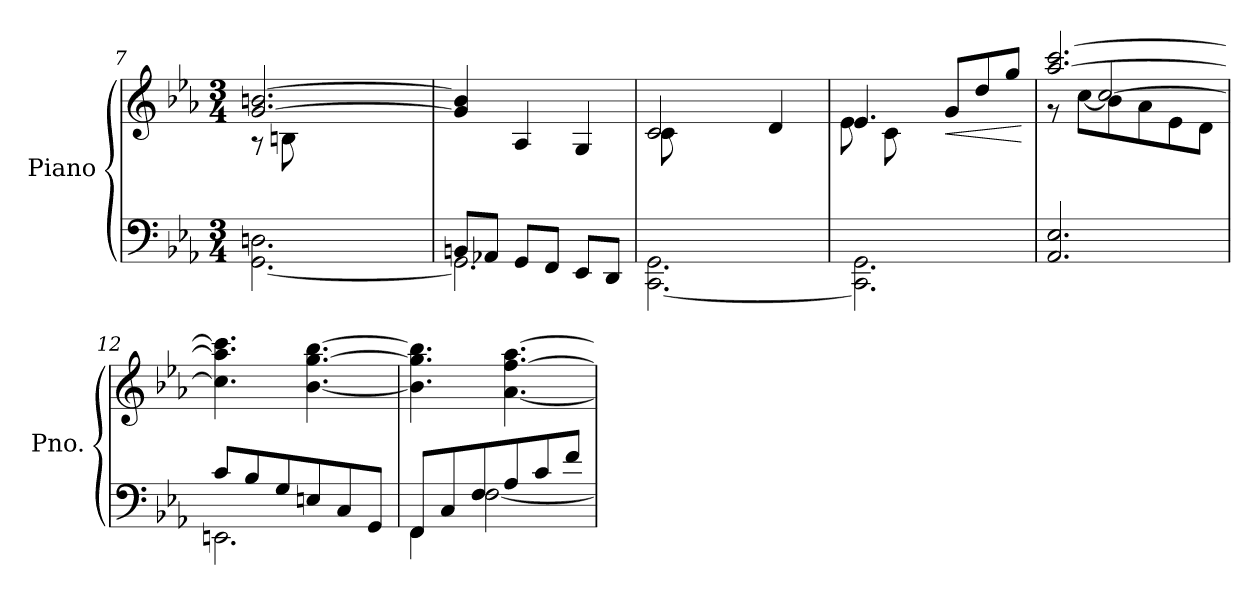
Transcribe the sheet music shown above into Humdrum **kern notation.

**kern	**kern	**dynam
*part1	*part1	*part1
*staff2	*staff1	*staff1/2
*I"Piano	*	*
*I'Pno.	*	*
*clefF4	*clefG2	*
*k[b-e-a-]	*k[b-e-a-]	*
*M3/4	*M3/4	*
=7	=7	=7
*^	*^	*
4ryy	[2.GG\ 2.Dn\	[2.g/ [2.bn/	8r	.
.	.	.	8Bn\L	.
8An/	.	.	2ryy	.
8G/	.	.	.	.
8D/	.	.	.	.
8C/J	.	.	.	.
*	*	*v	*v	*
=8	=8	=8	=8
8BBn/L	2.GG\]	4g/] 4b/]	.
8AA-X/J	.	.	.
8GG/L	.	4A-/	.
8FF/J	.	.	.
8EE-/L	.	4G/	.
8DD/J	.	.	.
=9	=9	=9	=9
*	*	*^	*
8ryy	[2.CC\ 2.GG\	2c/	8c\L	.
8E-/	.	.	2ryy	.
8D/	.	.	.	.
8C/	.	.	.	.
8BB-/	.	4d/	.	.
8AA-/J	.	.	8ryy	.
!!LO:LB:g=z	!!
=10	=10	=10	=10	=10
4ryy	2.CC\] 2.GG\	4.e-/	8e-\L	.
.	.	.	8c\	.
8A-/	.	.	2ryy	.
!	!	!	!	!LO:HP:b
8G/	.	8g/L	.	<
8F/	.	8dd/	.	.
8F-X/J	.	8gg/J	.	.
*v	*v	*	*	*
*	*v	*v	*
.	.	[
=11	=11	=11
*	*^	*
*	*	*^	*
2.AA-/ 2.E-/	[2.aa-/ [2.ccc/	8r	8ryy	.
.	.	[8cc\L	8ryy	.
.	.	8b-\	2cc/_	.
.	.	8a-\	.	.
.	.	8e-\	.	.
.	.	8d\J	.	.
*	*v	*v	*v	*
=12	=12	=12
*^	*	*
8c/L	2.EEn\	4.cc\] 4.aa-\] 4.ccc\]	.
8B-/	.	.	.
8G/	.	.	.
8En/	.	[4.b-\ [4.gg\ [4.bb-\	.
8C/	.	.	.
8GG/J	.	.	.
=13	=13	=13	=13
8FF/L	4FF\	4.b-\] 4.gg\] 4.bb-\]	.
8C/	.	.	.
8F/	[2F\	.	.
8A-/	.	[4.a-\ [4.ff\ [4.aa-\	.
8c/	.	.	.
8f/J	.	.	.
*v	*v	*	*
=	=	=
*-	*-	*-
